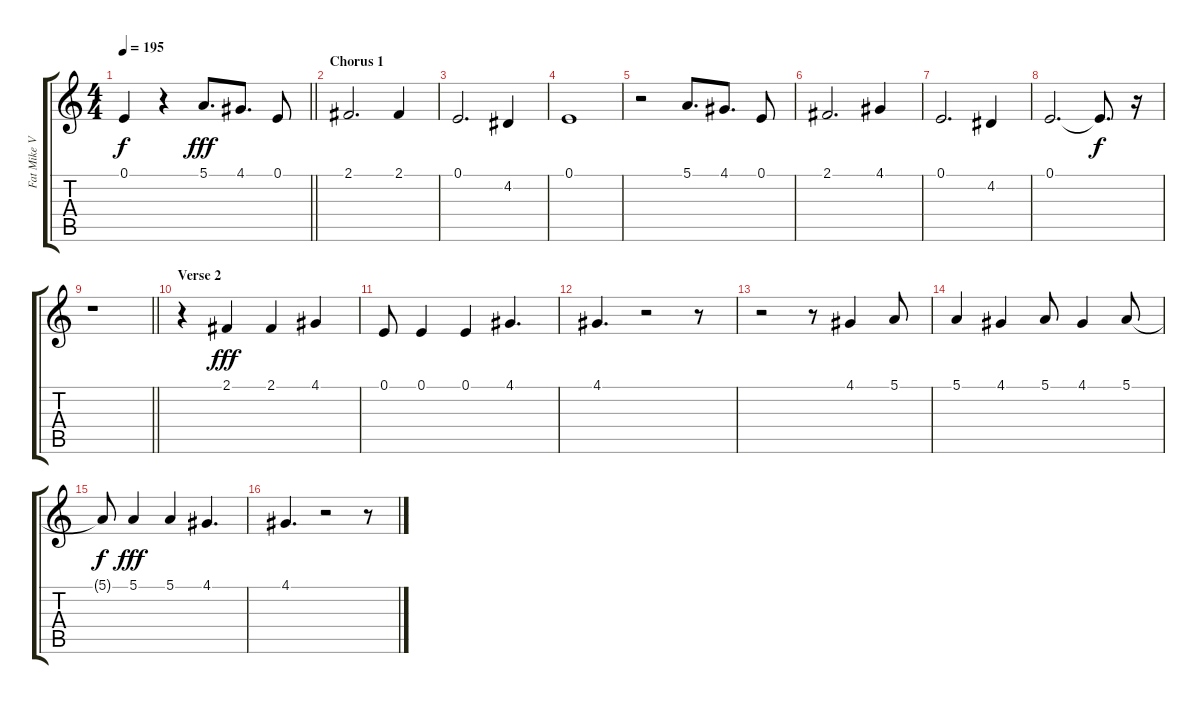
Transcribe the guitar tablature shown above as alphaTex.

\track ("Fat Mike Vocals" "Fat Mike V") {instrument lead1square}
\staff {score tabs}
\tuning (E4 B3 G3 D3 A2 E2) {hide}
\ts (4 4)
\tempo 195
\clef g2
\barLineRight lightlight
\ks c
0.1{t}.4{dy f} r.4 5.1.8{d dy fff} 4.1.8{d} 0.1.8 |
\section ("" "Chorus 1")
2.1.2{d} 2.1.4 |
0.1.2{d} 4.2.4 |
0.1.1 |
r.2 5.1.8{d} 4.1.8{d} 0.1.8 |
2.1.2{d} 4.1.4 |
0.1.2{d} 4.2.4 |
0.1.2{d} 0.1{t}.8{d dy f} r.16 |
\barLineRight lightlight
r.1 |
\section ("" "Verse 2")
r.4 2.1.4{dy fff} 2.1.4 4.1.4 |
0.1.8 0.1.4 0.1.4 4.1.4{d} |
4.1.4{d} r.2 r.8 |
r.2 r.8 4.1.4 5.1.8 |
5.1.4 4.1.4 5.1.8 4.1.4 5.1.8 |
5.1{t}.8{dy f} 5.1.4{dy fff} 5.1.4 4.1.4{d} |
4.1.4{d} r.2 r.8
